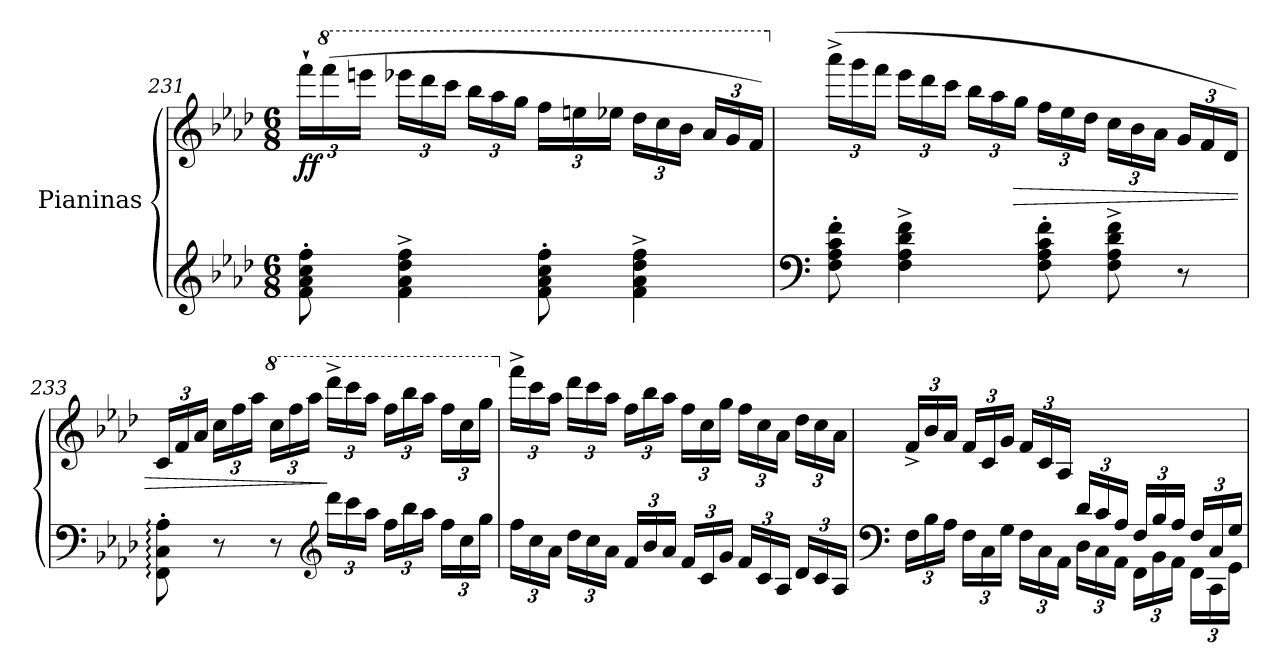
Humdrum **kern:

**kern	**kern	**dynam
*part1	*part1	*part1
*staff2	*staff1	*staff1/2
*I"Pianinas	*	*
*clefG2	*clefG2	*
*k[b-e-a-d-]	*k[b-e-a-d-]	*
*M6/8	*M6/8	*
*	*Xbrackettup	*
=231	=231	=231
!	!	!LO:DY:b
8f\' 8a-\' 8cc\' 8ff\'	24fff`\LL	ff
*	*8va	*
.	(>24ffff\	.
.	24eeeen\JJ	.
4f\^ 4a-\^ 4dd-\^ 4ff\^	24eeee-X\LL	.
.	24dddd-\	.
.	24cccc\JJ	.
.	24bbb-\LL	.
.	24aaa-\	.
.	24ggg\JJ	.
8f\' 8a-\' 8cc\' 8ff\'	24fff\LL	.
.	24eeen\	.
.	24eee-X\JJ	.
4f\^ 4a-\^ 4dd-\^ 4ff\^	24ddd-\LL	.
.	24ccc\	.
.	24bb-\JJ	.
.	24aa-/LL	.
.	24gg/	.
.	24ff/JJ)	.
!!LO:PB:g=z
=232	=232	=232
*clefF4	*	*
*	*X8va	*
8F\' 8A-\' 8c\' 8f\'	(>24aaa-^\LL	.
.	24ggg\	.
.	24fff\JJ	.
4F\^ 4A-\^ 4d-\^ 4f\^	24eee-\LL	.
.	24ddd-\	.
.	24ccc\JJ	.
.	24bb-\LL	.
.	24aa-\	.
!	!	!LO:HP:b
.	24gg\JJ	>
8F\' 8A-\' 8c\' 8f\'	24ff\LL	.
.	24ee-\	.
.	24dd-\JJ	.
8F\^ 8A-\^ 8d-\^ 8f\^	24cc\LL	.
.	24b-\	.
.	24a-\JJ	.
8r	24g/LL	.
.	24f/	.
.	24d-/JJ)	.
=233	=233	=233
8FF\:' 8C\:' 8A-\:'	24c/LL	.
.	24f/	.
.	24a-/JJ	.
8r	24cc\LL	.
.	24ff\	.
.	24aa-\JJ	.
*	*8va	*
8r	24ccc\LL	.
.	24fff\	.
.	24aaa-\JJ	.
*clefG2	*	*
*Xbrackettup	*	*
24ddd-\LL	24dddd-^\LL	]
24ccc\	24cccc\	.
24aa-\JJ	24aaa-\JJ	.
24ff\LL	24fff\LL	.
24bb-\	24bbb-\	.
24aa-\JJ	24aaa-\JJ	.
24ff\LL	24fff\LL	.
24cc\	24ccc\	.
24gg\JJ	24ggg\JJ	.
!!LO:LB:g=z
=234	=234	=234
*	*X8va	*
24ff\LL	24fff^\LL	.
24cc\	24ccc\	.
24a-\JJ	24aa-\JJ	.
24dd-\LL	24ddd-\LL	.
24cc\	24ccc\	.
24a-\JJ	24aa-\JJ	.
24f/LL	24ff\LL	.
24b-/	24bb-\	.
24a-/JJ	24aa-\JJ	.
24f/LL	24ff\LL	.
24c/	24cc\	.
24g/JJ	24gg\JJ	.
24f/LL	24ff\LL	.
24c/	24cc\	.
24A-/JJ	24a-\JJ	.
24d-/LL	24dd-\LL	.
24c/	24cc\	.
24A-/JJ	24a-\JJ	.
=235	=235	=235
*clefF4	*	*
*^	*	*
4.ryy	24F\LL	24f^/LL	.
.	24B-\	24b-/	.
.	24A-\JJ	24a-/JJ	.
.	24F\LL	24f/LL	.
.	24C\	24c/	.
.	24G\JJ	24g/JJ	.
.	24F\LL	24f/LL	.
.	24C\	24c/	.
.	24AA-\JJ	24A-/JJ	.
24d-/LL	24D-\LL	4.ryy	.
24c/	24C\	.	.
24A-/JJ	24AA-\JJ	.	.
24F/LL	24FF\LL	.	.
24B-/	24BB-\	.	.
24A-/JJ	24AA-\JJ	.	.
24F/LL	24FF\LL	.	.
24C/	24CC\	.	.
24G/JJ	24GG\JJ	.	.
*v	*v	*	*
=	=	=
*-	*-	*-
